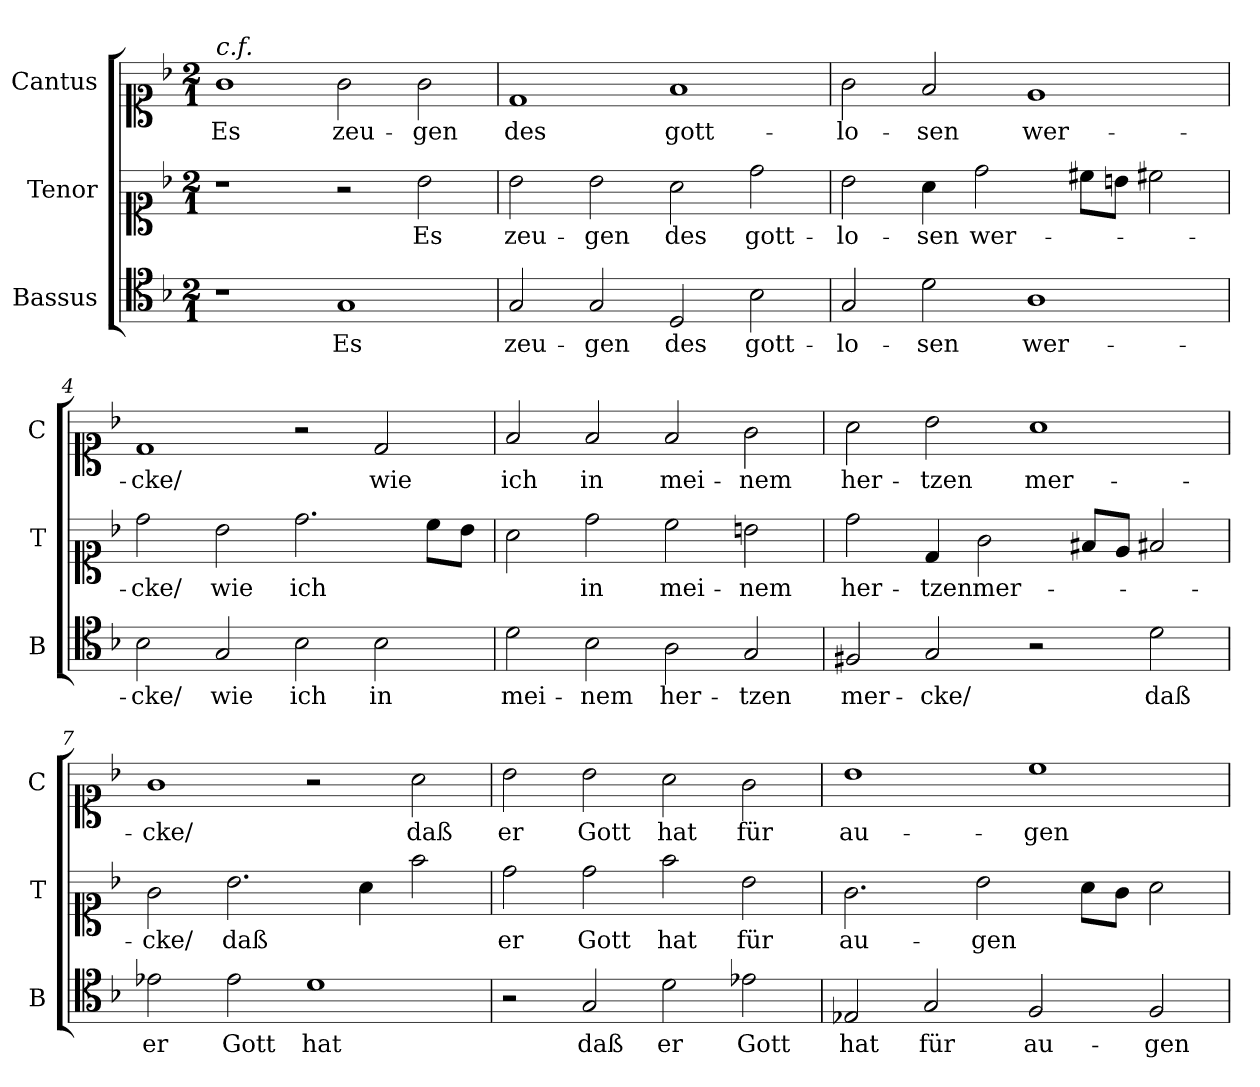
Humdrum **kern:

**kern	**text	**kern	**text	**kern	**text
*part3	*part3	*part2	*part2	*part1	*part1
*staff3	*staff3	*staff2	*staff2	*staff1	*staff1
*I"Bassus	*	*I"Tenor	*	*I"Cantus	*
*I'B	*	*I'T	*	*I'C	*
*clefC4	*	*clefC1	*	*clefC1	*
*k[b-]	*	*k[b-]	*	*k[b-]	*
*G:dor	*	*G:dor	*	*G:dor	*
*M2/1	*	*M2/1	*	*M2/1	*
*MM180	*	*MM180	*	*MM180	*
=1	=1	=1	=1	=1	=1
!	!	!	!	!LO:TX:a:i:t=c.f.	!
1r	.	1r	.	1g	Es
1G	Es	2r	.	2g	zeu-
.	.	2b-	Es	2g	-gen
=2	=2	=2	=2	=2	=2
2G	zeu-	2b-	zeu-	1d	des
2G	-gen	2b-	-gen	.	.
2D	des	2a	des	1f	gott-
2B-	gott-	2dd	gott-	.	.
=3	=3	=3	=3	=3	=3
2G	-lo-	2b-	-lo-	2g	-lo-
2d	-sen	4a	-sen	2f	-sen
.	.	2dd	wer-	.	.
1A	wer-	.	.	1e	wer-
.	.	8cc#X\L	.	.	.
.	.	8bn\J	.	.	.
.	.	2cc#X	.	.	.
=4	=4	=4	=4	=4	=4
2B-	-cke/	2dd	-cke/	1d	-cke/
2G	wie	2b-	wie	.	.
2B-	ich	2.dd	ich	2r	.
2B-	in	.	.	2d	wie
.	.	8cc\L	.	.	.
.	.	8b-\J	.	.	.
=5	=5	=5	=5	=5	=5
2d	mei-	2a	.	2f	ich
2B-	-nem	2dd	in	2f	in
2A	her-	2cc	mei-	2f	mei-
2G	-tzen	2bn	-nem	2g	-nem
=6	=6	=6	=6	=6	=6
2F#X	mer-	2dd	her-	2a	her-
2G	-cke/	4d	-tzen	2b-	-tzen
.	.	2g	mer-	.	.
2r	.	.	.	1a	mer-
.	.	8f#X/L	.	.	.
.	.	8e/J	.	.	.
2d	daß	2f#X	.	.	.
=7	=7	=7	=7	=7	=7
2e-X	er	2g	-cke/	1g	-cke/
2e-	Gott	2.b-	daß	.	.
1d	hat	.	.	2r	.
.	.	4a	.	.	.
.	.	2ff	.	2a	daß
=8	=8	=8	=8	=8	=8
2r	.	2dd	er	2b-	er
!	!LO:LY:i	!	!	!	!
2G	daß	2dd	Gott	2b-	Gott
!	!LO:LY:i	!	!	!	!
2d	er	2ff	hat	2a	hat
!	!LO:LY:i	!	!	!	!
2e-X	Gott	2b-	für	2g	für
=9	=9	=9	=9	=9	=9
!	!LO:LY:i	!	!	!	!
2E-X	hat	2.g	au-	1b-	au-
2G	für	.	.	.	.
.	.	2b-	-gen	.	.
2F	au-	.	.	1cc	-gen
.	.	8a\L	.	.	.
.	.	8g\J	.	.	.
2F	-gen	2a	.	.	.
=	=	=	=	=	=
*-	*-	*-	*-	*-	*-
